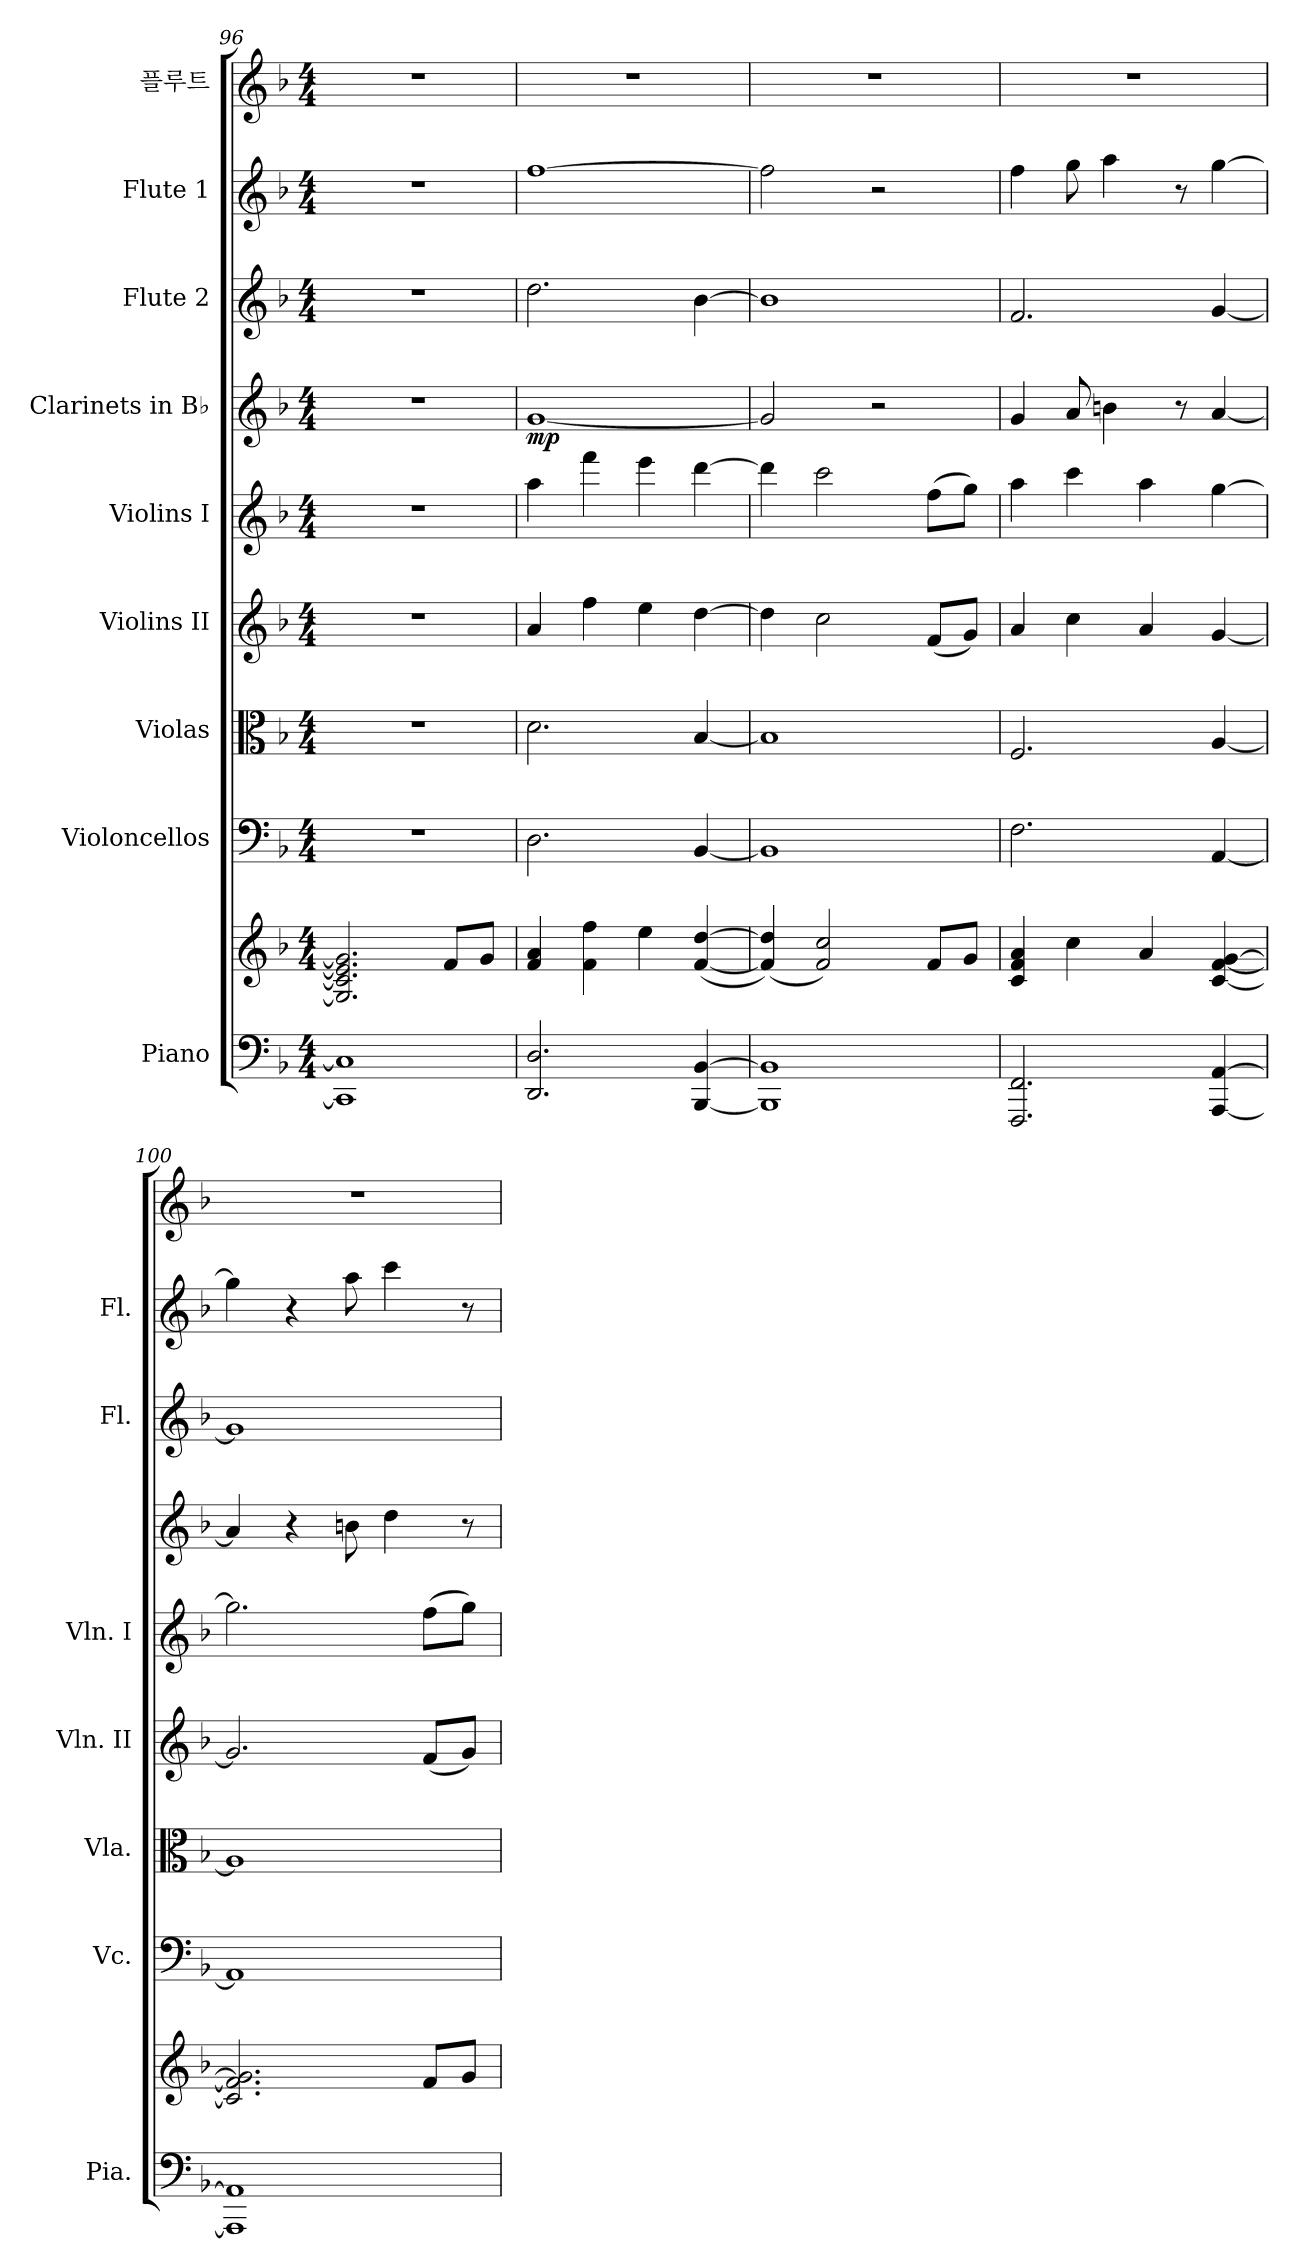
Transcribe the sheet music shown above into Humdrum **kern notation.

**kern	**kern	**kern	**kern	**kern	**kern	**kern	**dynam	**kern	**kern	**kern
*part9	*part9	*part8	*part7	*part6	*part5	*part4	*part4	*part3	*part2	*part1
*staff10	*staff9	*staff8	*staff7	*staff6	*staff5	*staff4	*staff4	*staff3	*staff2	*staff1
*I"Piano	*	*I"Violoncellos	*I"Violas	*I"Violins II	*I"Violins I	*I"Clarinets in B♭	*	*I"Flute 2	*I"Flute 1	*I"플루트
*I'Pia.	*	*I'Vc.	*I'Vla.	*I'Vln. II	*I'Vln. I	*	*	*I'Fl.	*I'Fl.	*
*clefF4	*clefG2	*clefF4	*clefC3	*clefG2	*clefG2	*clefG2	*	*clefG2	*clefG2	*clefG2
*	*	*	*	*	*	*ITrd1c2	*	*	*	*
*k[b-]	*k[b-]	*k[b-]	*k[b-]	*k[b-]	*k[b-]	*k[b-e-a-]	*	*k[b-]	*k[b-]	*k[b-]
*M4/4	*M4/4	*M4/4	*M4/4	*M4/4	*M4/4	*M4/4	*	*M4/4	*M4/4	*M4/4
=96	=96	=96	=96	=96	=96	=96	=96	=96	=96	=96
1CC] 1C]	2.G/] 2.c/] 2.e/] 2.g/]	1r	1r	1r	1r	1r	.	1r	1r	1r
.	8f/L	.	.	.	.	.	.	.	.	.
.	8g/J	.	.	.	.	.	.	.	.	.
=97	=97	=97	=97	=97	=97	=97	=97	=97	=97	=97
!	!	!	!	!	!	!	!LO:DY:b	!	!	!
2.DD/ 2.D/	4f/ 4a/	2.D\	2.d\	4a/	4aa\	[1f	mp	2.dd\	[1ff	1r
.	4f\ 4ff\	.	.	4ff\	4fff\	.	.	.	.	.
.	4ee\	.	.	4ee\	4eee\	.	.	.	.	.
[4BBB-/ [4BB-/	(>[4f/ [4dd/	[4BB-/	[4B-/	[4dd\	[4ddd\	.	.	[4b-\	.	.
=98	=98	=98	=98	=98	=98	=98	=98	=98	=98	=98
1BBB-] 1BB-]	(<4f/] 4dd/])	1BB-]	1B-]	4dd\]	4ddd\]	2f/]	.	1b-]	2ff\]	1r
.	2f/ 2cc/)	.	.	2cc\	2ccc\	.	.	.	.	.
.	.	.	.	.	.	2r	.	.	2r	.
.	8f/L	.	.	(<8f/L	(>8ff\L	.	.	.	.	.
.	8g/J	.	.	8g/J)	8gg\J)	.	.	.	.	.
=99	=99	=99	=99	=99	=99	=99	=99	=99	=99	=99
2.FFF/ 2.FF/	4c/ 4f/ 4a/	2.F\	2.F/	4a/	4aa\	4f/	.	2.f/	4ff\	1r
.	4cc\	.	.	4cc\	4ccc\	8g/	.	.	8gg\	.
.	.	.	.	.	.	4an\	.	.	4aa\	.
.	4a/	.	.	4a/	4aa\	.	.	.	.	.
.	.	.	.	.	.	8r	.	.	8r	.
[4AAA/ [4AA/	[4c/ [4f/ [4g/	[4AA/	[4A/	[4g/	[4gg\	[4g/	.	[4g/	[4gg\	.
=100	=100	=100	=100	=100	=100	=100	=100	=100	=100	=100
1AAA] 1AA]	2.c/] 2.f/] 2.g/]	1AA]	1A]	2.g/]	2.gg\]	4g/]	.	1g]	4gg\]	1r
.	.	.	.	.	.	4r	.	.	4r	.
.	.	.	.	.	.	8an\	.	.	8aa\	.
.	.	.	.	.	.	4cc\	.	.	4ccc\	.
.	8f/L	.	.	(<8f/L	(>8ff\L	.	.	.	.	.
.	8g/J	.	.	8g/J)	8gg\J)	8r	.	.	8r	.
=	=	=	=	=	=	=	=	=	=	=
*-	*-	*-	*-	*-	*-	*-	*-	*-	*-	*-
